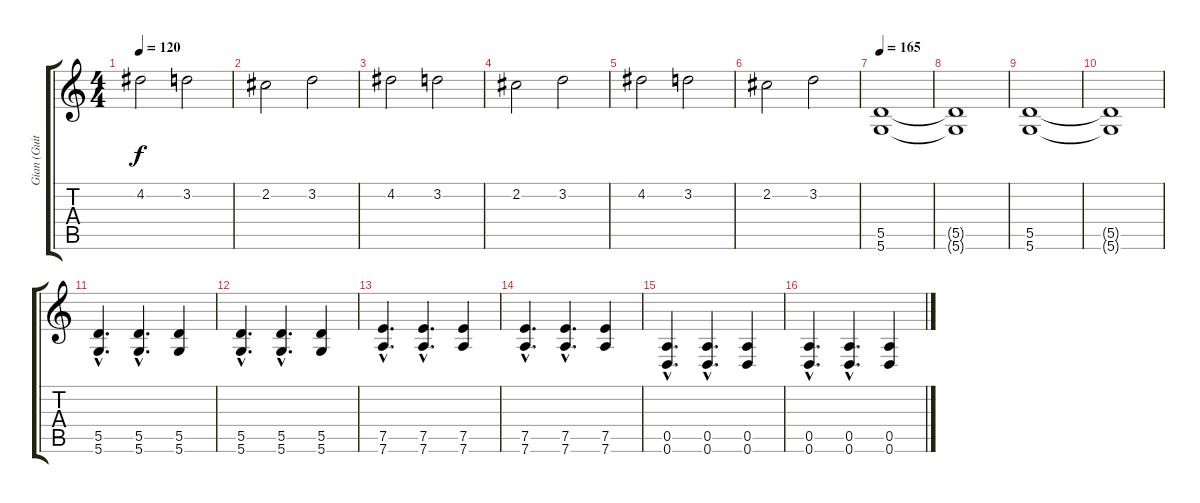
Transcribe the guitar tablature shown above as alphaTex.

\track ("Gian (Guitar)" "Gian (Guit") {instrument distortionguitar}
\staff {score tabs}
\tuning (E4 B3 G3 D3 A2 D2) {hide}
\ts (4 4)
\tempo 120
\clef g2
\ks c
4.2.2{dy f} 3.2.2 |
2.2.2 3.2.2 |
4.2.2 3.2.2 |
2.2.2 3.2.2 |
4.2.2 3.2.2 |
2.2.2 3.2.2 |
\tempo 165
(5.5 5.6).1 |
(5.5{t} 5.6{t}).1 |
(5.5 5.6).1 |
(5.5{t} 5.6{t}).1 |
(5.5{hac} 5.6{hac}).4{d} (5.5{hac} 5.6{hac}).4{d} (5.5 5.6).4 |
(5.5{hac} 5.6{hac}).4{d} (5.5{hac} 5.6{hac}).4{d} (5.5 5.6).4 |
(7.5{hac} 7.6{hac}).4{d} (7.5{hac} 7.6{hac}).4{d} (7.5 7.6).4 |
(7.5{hac} 7.6{hac}).4{d} (7.5{hac} 7.6{hac}).4{d} (7.5 7.6).4 |
(0.5{hac} 0.6{hac}).4{d} (0.5{hac} 0.6{hac}).4{d} (0.5 0.6).4 |
(0.5{hac} 0.6{hac}).4{d} (0.5{hac} 0.6{hac}).4{d} (0.5 0.6).4
